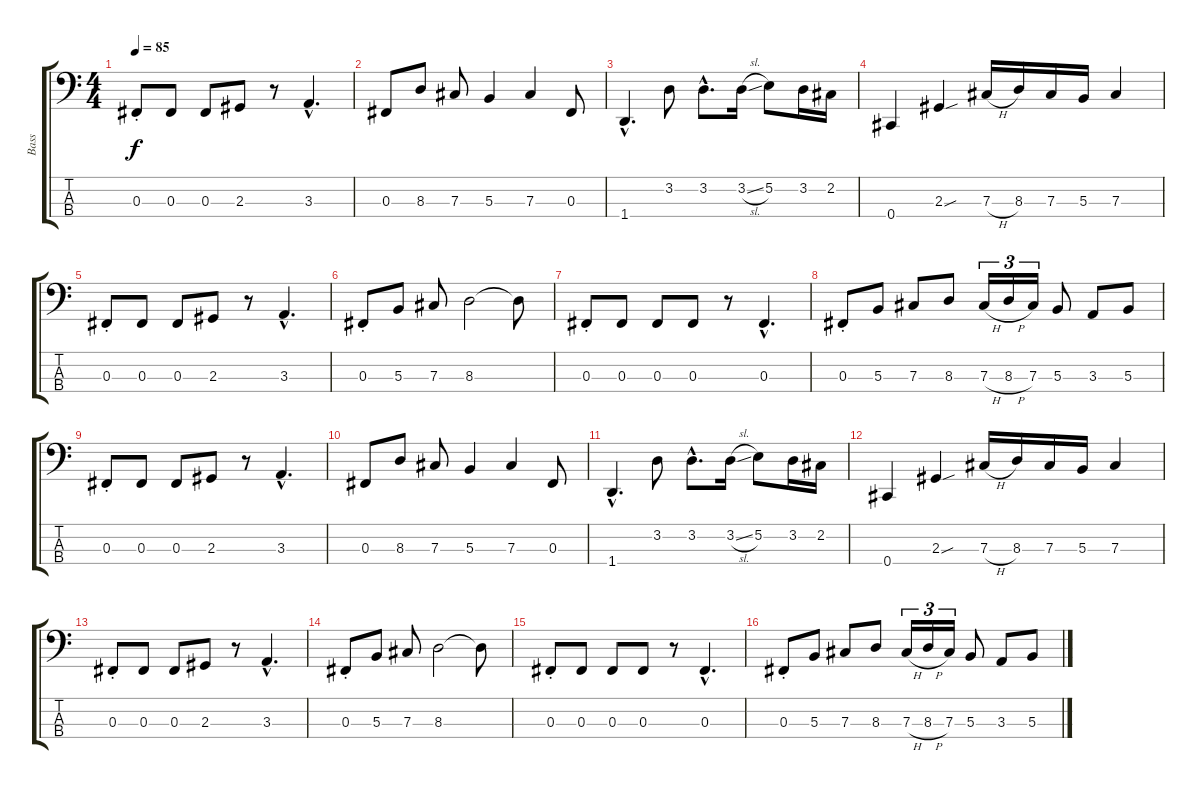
\track ("Bass" "Bass") {instrument electricbassfinger}
\staff {score tabs}
\tuning (E2 B1 Gb1 Db1) {hide}
\ts (4 4)
\tempo 85
\clef f4
\ks c
0.3{st}.8{dy f} 0.3.8 0.3.8 2.3.8 r.8 3.3{hac}.4{d} |
0.3.8 8.3.8 7.3.8 5.3.4 7.3.4 0.3.8 |
1.4{hac}.4{d} 3.2.8 3.2{hac}.8{d} 3.2{sl}.16 5.2.8 3.2.16 2.2.16 |
0.4.4 2.3{sou}.4 7.3{h}.16 8.3.16 7.3.16 5.3.16 7.3.4 |
0.3{st}.8 0.3.8 0.3.8 2.3.8 r.8 3.3{hac}.4{d} |
0.3{st}.8 5.3.8 7.3.8 8.3.2 8.3{t}.8 |
0.3{st}.8 0.3.8 0.3.8 0.3.8 r.8 0.3{hac}.4{d} |
0.3{st}.8 5.3.8 7.3.8 8.3.8 7.3{h}.16{tu (3 2)} 8.3{h}.16{tu (3 2)} 7.3.16{tu (3 2)} 5.3.8 3.3.8 5.3.8 |
0.3{st}.8 0.3.8 0.3.8 2.3.8 r.8 3.3{hac}.4{d} |
0.3.8 8.3.8 7.3.8 5.3.4 7.3.4 0.3.8 |
1.4{hac}.4{d} 3.2.8 3.2{hac}.8{d} 3.2{sl}.16 5.2.8 3.2.16 2.2.16 |
0.4.4 2.3{sou}.4 7.3{h}.16 8.3.16 7.3.16 5.3.16 7.3.4 |
0.3{st}.8 0.3.8 0.3.8 2.3.8 r.8 3.3{hac}.4{d} |
0.3{st}.8 5.3.8 7.3.8 8.3.2 8.3{t}.8 |
0.3{st}.8 0.3.8 0.3.8 0.3.8 r.8 0.3{hac}.4{d} |
0.3{st}.8 5.3.8 7.3.8 8.3.8 7.3{h}.16{tu (3 2)} 8.3{h}.16{tu (3 2)} 7.3.16{tu (3 2)} 5.3.8 3.3.8 5.3.8
